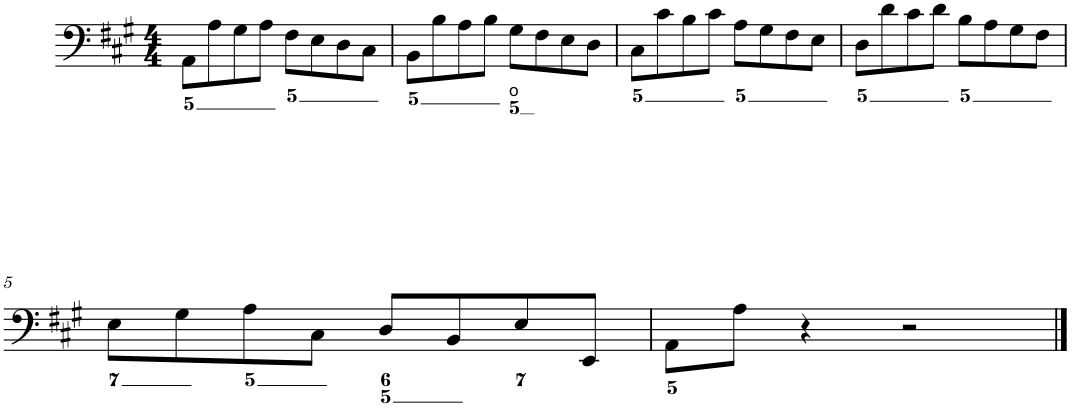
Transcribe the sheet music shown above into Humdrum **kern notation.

**kern
*part1
*staff1
*I"Piano
*I'Pno.
*clefF4
*k[f#c#g#]
*M4/4
=1
8AA\L
8A\
8G#\
8A\J
8F#\L
8E\
8D\
8C#\J
=2
8BB\L
8B\
8A\
8B\J
8G#\L
8F#\
8E\
8D\J
=3
8C#\L
8c#\
8B\
8c#\J
8A\L
8G#\
8F#\
8E\J
=4
8D\L
8d\
8c#\
8d\J
8B\L
8A\
8G#\
8F#\J
!!LO:LB:g=z
=5
8E\L
8G#\
8A\
8C#\J
8D/L
8BB/
8E/
8EE/J
=6
8AA\L
8A\J
4r
2r
==
*-
